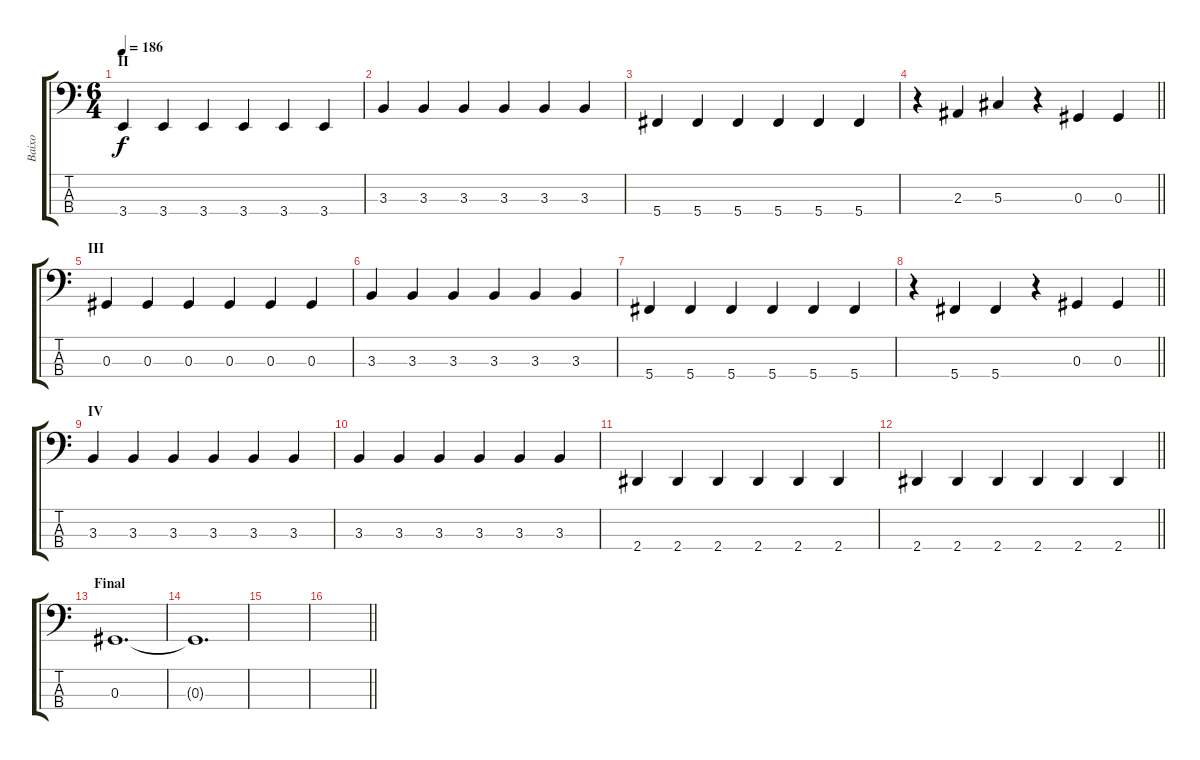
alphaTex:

\track ("Baixo" "Baixo") {instrument electricbasspick}
\staff {score tabs}
\tuning (Gb2 Db2 Ab1 Db1) {hide}
\ts (6 4)
\section ("" "II")
\tempo 186
\clef f4
\ks c
3.4.4{dy f} 3.4.4 3.4.4 3.4.4 3.4.4 3.4.4 |
3.3.4 3.3.4 3.3.4 3.3.4 3.3.4 3.3.4 |
5.4.4 5.4.4 5.4.4 5.4.4 5.4.4 5.4.4 |
\barLineRight lightlight
r.4 2.3.4 5.3.4 r.4 0.3.4 0.3.4 |
\section ("" "III")
0.3.4 0.3.4 0.3.4 0.3.4 0.3.4 0.3.4 |
3.3.4 3.3.4 3.3.4 3.3.4 3.3.4 3.3.4 |
5.4.4 5.4.4 5.4.4 5.4.4 5.4.4 5.4.4 |
\barLineRight lightlight
r.4 5.4.4 5.4.4 r.4 0.3.4 0.3.4 |
\section ("" "IV")
3.3.4 3.3.4 3.3.4 3.3.4 3.3.4 3.3.4 |
3.3.4 3.3.4 3.3.4 3.3.4 3.3.4 3.3.4 |
2.4.4 2.4.4 2.4.4 2.4.4 2.4.4 2.4.4 |
\barLineRight lightlight
2.4.4 2.4.4 2.4.4 2.4.4 2.4.4 2.4.4 |
\section ("" "Final")
0.3.1{d volume 0} |
0.3{t}.1{d} |
|
\barLineRight lightlight
